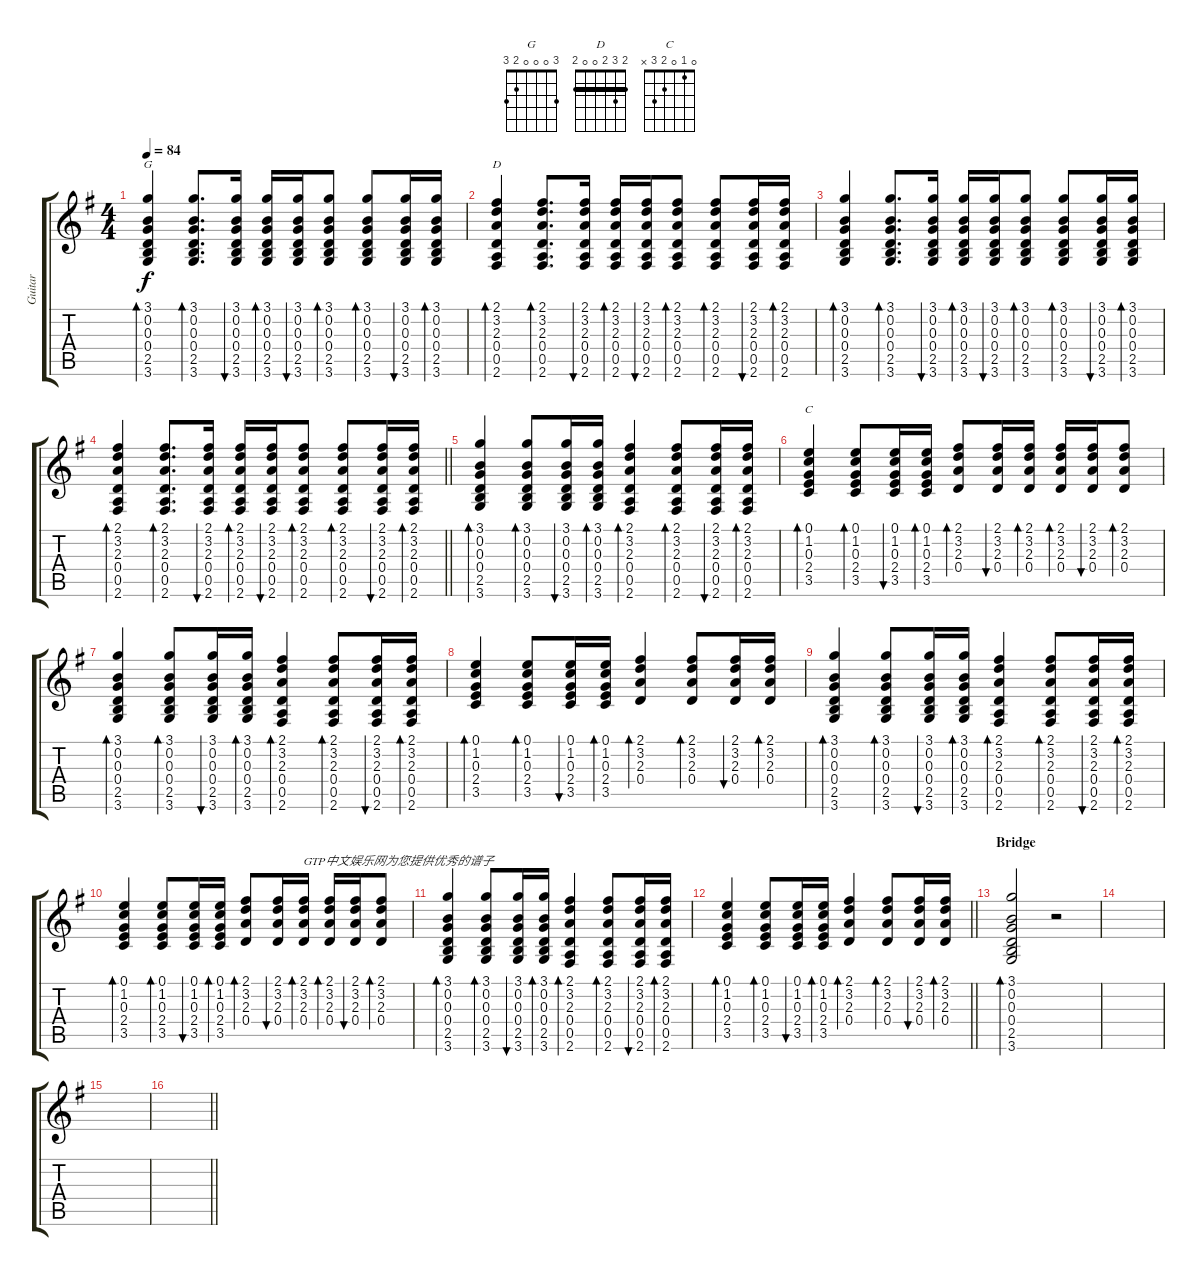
\track ("Guitar" "Guitar") {instrument acousticguitarsteel}
\staff {score tabs}
\tuning (E4 B3 G3 D3 A2 E2) {hide}
\chord ("G" 3 0 0 0 2 3)
\chord ("D" 2 3 2 0 0 2) {barre 2}
\chord ("C" 0 1 0 2 3 x)
\ts (4 4)
\tempo 84
\clef g2
\ks g
(3.1 0.2 0.3 0.4 2.5 3.6).4{bd 30 ch "G" dy f} (3.1 0.2 0.3 0.4 2.5 3.6).8{d bd 30} (3.1 0.2 0.3 0.4 2.5 3.6).16{bu 30} (3.1 0.2 0.3 0.4 2.5 3.6).16{bd 30} (3.1 0.2 0.3 0.4 2.5 3.6).16{bu 30} (3.1 0.2 0.3 0.4 2.5 3.6).8{bd 30} (3.1 0.2 0.3 0.4 2.5 3.6).8{bd 30} (3.1 0.2 0.3 0.4 2.5 3.6).16{bu 30} (3.1 0.2 0.3 0.4 2.5 3.6).16{bd 30} |
(2.1 3.2 2.3 0.4 0.5 2.6).4{bd 30 ch "D"} (2.1 3.2 2.3 0.4 0.5 2.6).8{d bd 30} (2.1 3.2 2.3 0.4 0.5 2.6).16{bu 30} (2.1 3.2 2.3 0.4 0.5 2.6).16{bd 30} (2.1 3.2 2.3 0.4 0.5 2.6).16{bu 30} (2.1 3.2 2.3 0.4 0.5 2.6).8{bd 30} (2.1 3.2 2.3 0.4 0.5 2.6).8{bd 30} (2.1 3.2 2.3 0.4 0.5 2.6).16{bu 30} (2.1 3.2 2.3 0.4 0.5 2.6).16{bd 30} |
(3.1 0.2 0.3 0.4 2.5 3.6).4{bd 30} (3.1 0.2 0.3 0.4 2.5 3.6).8{d bd 30} (3.1 0.2 0.3 0.4 2.5 3.6).16{bu 30} (3.1 0.2 0.3 0.4 2.5 3.6).16{bd 30} (3.1 0.2 0.3 0.4 2.5 3.6).16{bu 30} (3.1 0.2 0.3 0.4 2.5 3.6).8{bd 30} (3.1 0.2 0.3 0.4 2.5 3.6).8{bd 30} (3.1 0.2 0.3 0.4 2.5 3.6).16{bu 30} (3.1 0.2 0.3 0.4 2.5 3.6).16{bd 30} |
\barLineRight lightlight
(2.1 3.2 2.3 0.4 0.5 2.6).4{bd 30} (2.1 3.2 2.3 0.4 0.5 2.6).8{d bd 30} (2.1 3.2 2.3 0.4 0.5 2.6).16{bu 30} (2.1 3.2 2.3 0.4 0.5 2.6).16{bd 30} (2.1 3.2 2.3 0.4 0.5 2.6).16{bu 30} (2.1 3.2 2.3 0.4 0.5 2.6).8{bd 30} (2.1 3.2 2.3 0.4 0.5 2.6).8{bd 30} (2.1 3.2 2.3 0.4 0.5 2.6).16{bu 30} (2.1 3.2 2.3 0.4 0.5 2.6).16{bd 30} |
(3.1 0.2 0.3 0.4 2.5 3.6).4{bd 30} (3.1 0.2 0.3 0.4 2.5 3.6).8{bd 30} (3.1 0.2 0.3 0.4 2.5 3.6).16{bu 30} (3.1 0.2 0.3 0.4 2.5 3.6).16{bd 30} (2.1 3.2 2.3 0.4 0.5 2.6).4{bd 30} (2.1 3.2 2.3 0.4 0.5 2.6).8{bd 30} (2.1 3.2 2.3 0.4 0.5 2.6).16{bu 30} (2.1 3.2 2.3 0.4 0.5 2.6).16{bd 30} |
(0.1 1.2 0.3 2.4 3.5).4{bd 30 ch "C"} (0.1 1.2 0.3 2.4 3.5).8{bd 30} (0.1 1.2 0.3 2.4 3.5).16{bu 30} (0.1 1.2 0.3 2.4 3.5).16{bd 30} (2.1 3.2 2.3 0.4).8{bd 30} (2.1 3.2 2.3 0.4).16{bu 30} (2.1 3.2 2.3 0.4).16{bd 30} (2.1 3.2 2.3 0.4).16{bd 30} (2.1 3.2 2.3 0.4).16{bu 30} (2.1 3.2 2.3 0.4).8{bd 30} |
(3.1 0.2 0.3 0.4 2.5 3.6).4{bd 30} (3.1 0.2 0.3 0.4 2.5 3.6).8{bd 30} (3.1 0.2 0.3 0.4 2.5 3.6).16{bu 30} (3.1 0.2 0.3 0.4 2.5 3.6).16{bd 30} (2.1 3.2 2.3 0.4 0.5 2.6).4{bd 30} (2.1 3.2 2.3 0.4 0.5 2.6).8{bd 30} (2.1 3.2 2.3 0.4 0.5 2.6).16{bu 30} (2.1 3.2 2.3 0.4 0.5 2.6).16{bd 30} |
(0.1 1.2 0.3 2.4 3.5).4{bd 30} (0.1 1.2 0.3 2.4 3.5).8{bd 30} (0.1 1.2 0.3 2.4 3.5).16{bu 30} (0.1 1.2 0.3 2.4 3.5).16{bd 30} (2.1 3.2 2.3 0.4).4{bd 30} (2.1 3.2 2.3 0.4).8{bd 30} (2.1 3.2 2.3 0.4).16{bu 30} (2.1 3.2 2.3 0.4).16{bd 30} |
(3.1 0.2 0.3 0.4 2.5 3.6).4{bd 30} (3.1 0.2 0.3 0.4 2.5 3.6).8{bd 30} (3.1 0.2 0.3 0.4 2.5 3.6).16{bu 30} (3.1 0.2 0.3 0.4 2.5 3.6).16{bd 30} (2.1 3.2 2.3 0.4 0.5 2.6).4{bd 30} (2.1 3.2 2.3 0.4 0.5 2.6).8{bd 30} (2.1 3.2 2.3 0.4 0.5 2.6).16{bu 30} (2.1 3.2 2.3 0.4 0.5 2.6).16{bd 30} |
(0.1 1.2 0.3 2.4 3.5).4{bd 30} (0.1 1.2 0.3 2.4 3.5).8{bd 30} (0.1 1.2 0.3 2.4 3.5).16{bu 30} (0.1 1.2 0.3 2.4 3.5).16{bd 30} (2.1 3.2 2.3 0.4).8{bd 30} (2.1 3.2 2.3 0.4).16{bu 30} (2.1 3.2 2.3 0.4).16{bd 30 txt "GTP中文娱乐网为您提供优秀的谱子"} (2.1 3.2 2.3 0.4).16{bd 30} (2.1 3.2 2.3 0.4).16{bu 30} (2.1 3.2 2.3 0.4).8{bd 30} |
(3.1 0.2 0.3 0.4 2.5 3.6).4{bd 30} (3.1 0.2 0.3 0.4 2.5 3.6).8{bd 30} (3.1 0.2 0.3 0.4 2.5 3.6).16{bu 30} (3.1 0.2 0.3 0.4 2.5 3.6).16{bd 30} (2.1 3.2 2.3 0.4 0.5 2.6).4{bd 30} (2.1 3.2 2.3 0.4 0.5 2.6).8{bd 30} (2.1 3.2 2.3 0.4 0.5 2.6).16{bu 30} (2.1 3.2 2.3 0.4 0.5 2.6).16{bd 30} |
\barLineRight lightlight
(0.1 1.2 0.3 2.4 3.5).4{bd 30} (0.1 1.2 0.3 2.4 3.5).8{bd 30} (0.1 1.2 0.3 2.4 3.5).16{bu 30} (0.1 1.2 0.3 2.4 3.5).16{bd 30} (2.1 3.2 2.3 0.4).4{bd 30} (2.1 3.2 2.3 0.4).8{bd 30} (2.1 3.2 2.3 0.4).16{bu 30} (2.1 3.2 2.3 0.4).16{bd 30} |
\section ("" "Bridge")
(3.1 0.2 0.3 0.4 2.5 3.6).2{bd 240} r.2 |
|
|
\barLineRight lightlight
